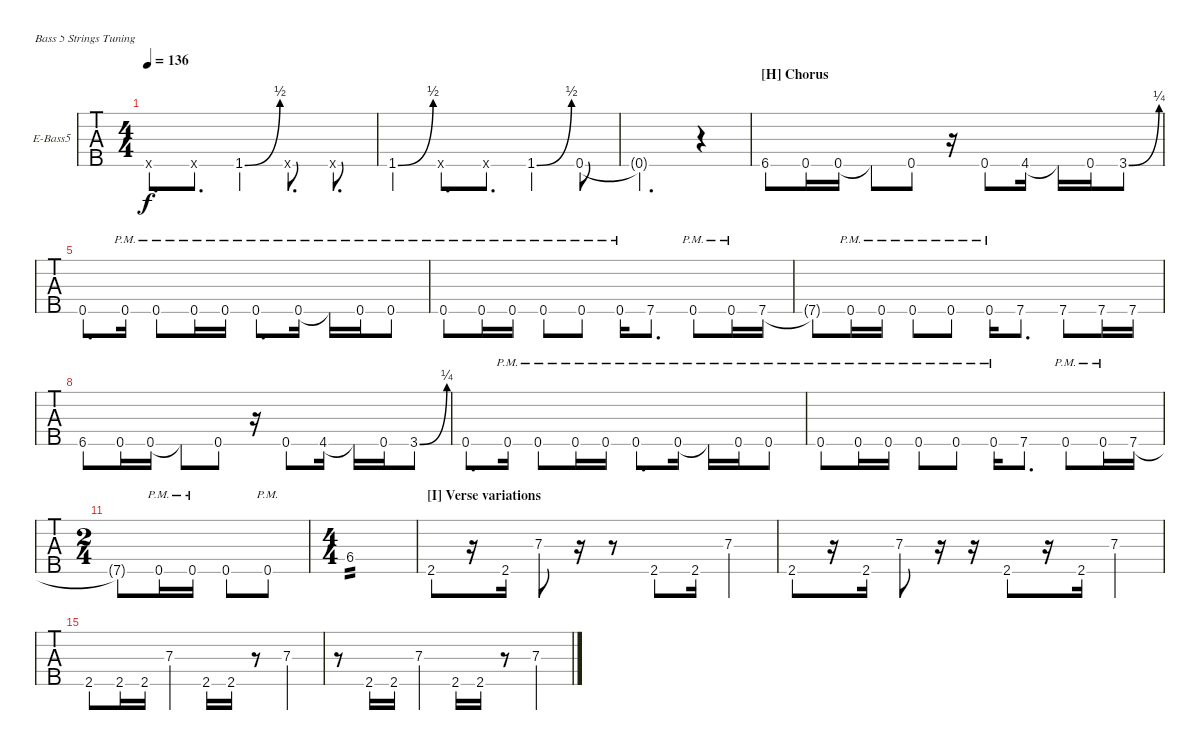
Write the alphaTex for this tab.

\defaultSystemsLayout 4
\bracketExtendMode groupsimilarinstruments
\firstSystemTrackNameOrientation horizontal
\otherSystemsTrackNameOrientation horizontal
\defaultBarNumberDisplay FirstOfSystem
\track ("Dist Bass" "E-Bass5") {multiBarRest instrument electricbassfinger}
\staff {tabs}
\tuning (G2 D2 A1 E1 B0)
\ts (4 4)
\tempo 136
\clef f4
\ks c
2.5{ac x}.8{d dy f} 2.5{ac x}.8{d} 1.5{be (bend 21.599999999999998 0 45.6 2)}.4 2.5{ac x}.8{d} 2.5{ac x}.8{d} |
1.5{be (bend 21.599999999999998 0 45.6 2)}.4 2.5{ac x}.8{d} 2.5{ac x}.8{d} 1.5{be (bend 21.599999999999998 0 45.6 2)}.4 0.5.8 |
0.5{t}.2{d} r.4 |
\section ("H" "Chorus")
6.5.8 0.5.16 0.5.16 0.5{t}.8 0.5{st}.8 r.16 0.5{st}.8 4.5.16 4.5{t}.16 0.5.16 3.5{be (bend 0 0 14.399999999999999 1)}.8 |
0.5.8{d} 0.5{pm}.16 0.5{pm}.8 0.5{pm}.16 0.5{pm}.16 0.5{pm}.8{d} 0.5{pm}.16 0.5{pm t}.16 0.5{pm}.16 0.5{pm}.8 |
0.5{pm}.8 0.5{pm}.16 0.5{pm}.16 0.5{pm}.8 0.5{pm}.8 0.5{pm}.16 7.5.8{d} 0.5{pm}.8 0.5{pm}.16 7.5.16 |
7.5{t}.8 0.5{pm}.16 0.5{pm}.16 0.5{pm}.8 0.5{pm}.8 0.5{pm}.16 7.5.8{d} 7.5.8 7.5.16 7.5.16 |
6.5.8 0.5.16 0.5.16 0.5{t}.8 0.5{st}.8 r.16 0.5{st}.8 4.5.16 4.5{t}.16 0.5.16 3.5{be (bend 0 0 14.399999999999999 1)}.8 |
0.5.8{d} 0.5{pm}.16 0.5{pm}.8 0.5{pm}.16 0.5{pm}.16 0.5{pm}.8{d} 0.5{pm}.16 0.5{pm t}.16 0.5{pm}.16 0.5{pm}.8 |
0.5{pm}.8 0.5{pm}.16 0.5{pm}.16 0.5{pm}.8 0.5{pm}.8 0.5{pm}.16 7.5.8{d} 0.5{pm}.8 0.5{pm}.16 7.5.16 |
\ts (2 4)
7.5{t}.8 0.5{pm}.16 0.5{pm}.16 0.5.8 0.5{pm}.8 |
\ts (4 4)
6.4.1{tp 2} |
\section ("I" "Verse variations")
2.5{st}.8 r.16 2.5.16 7.3{ac}.8 r.16 r.8 2.5{st}.8 2.5.16 7.3{ac}.4 |
2.5{st}.8 r.16 2.5.16 7.3{ac}.8 r.16 r.16 2.5.8 r.16 2.5.16 7.3{ac}.4 |
2.5{st}.8 2.5.16 2.5.16 7.3{ac}.4 2.5.16 2.5.16 r.8 7.3{ac}.4 |
r.8 2.5.16 2.5.16 7.3{ac}.4 2.5.16 2.5.16 r.8 7.3{ac}.4
